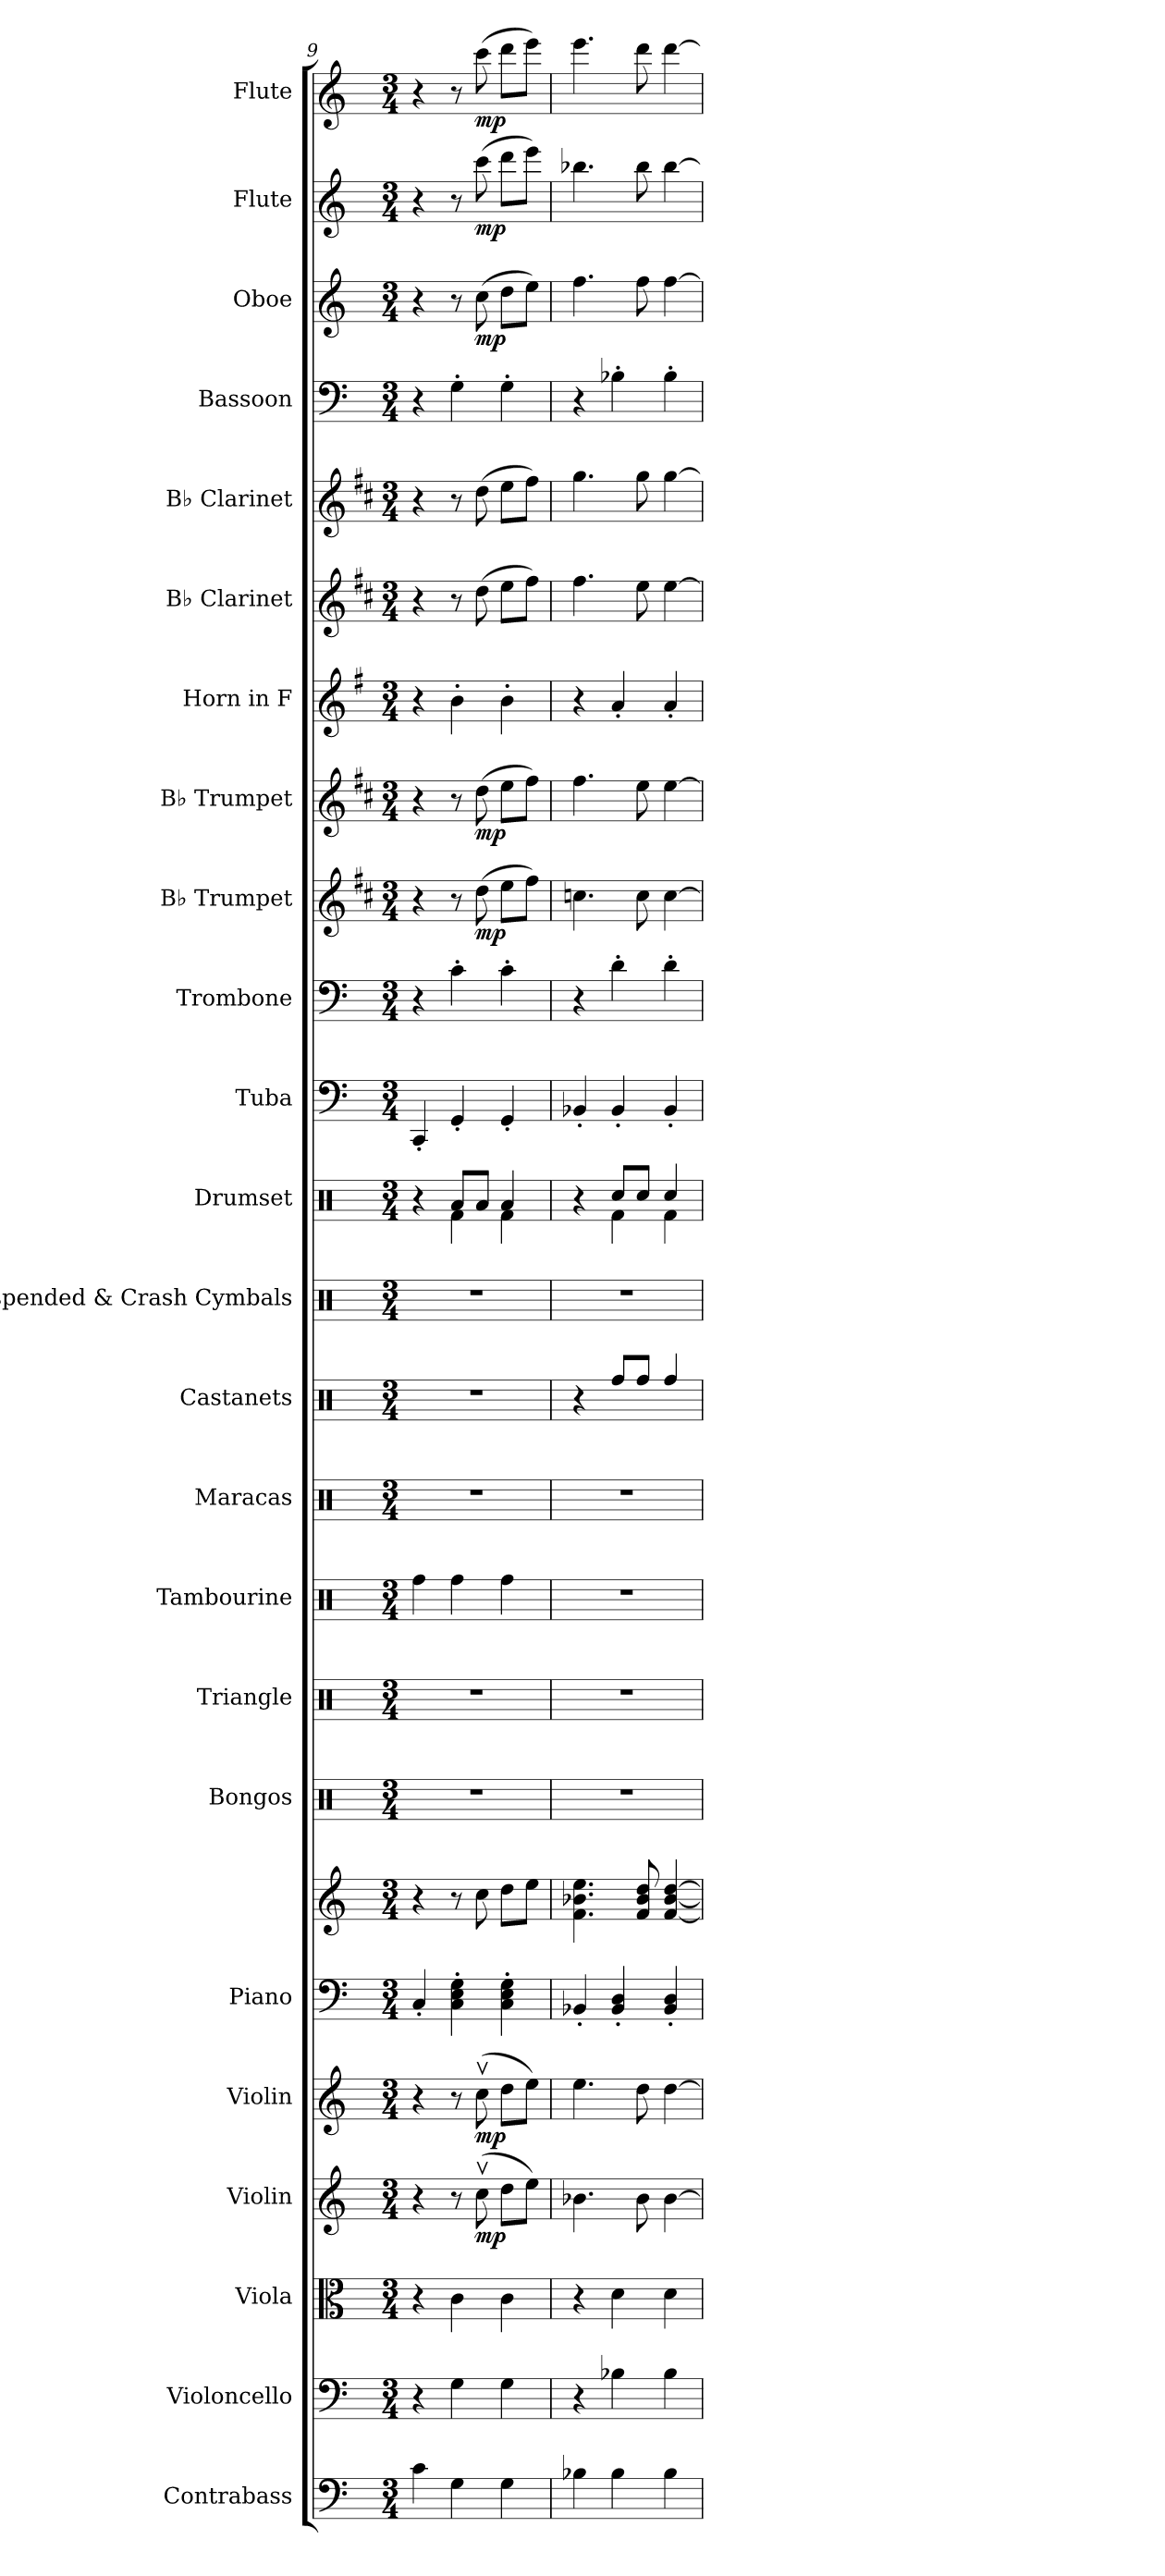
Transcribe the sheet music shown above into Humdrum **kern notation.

**kern	**kern	**kern	**kern	**dynam	**kern	**dynam	**kern	**kern	**kern	**kern	**kern	**kern	**kern	**kern	**kern	**kern	**kern	**kern	**dynam	**kern	**dynam	**kern	**kern	**kern	**kern	**kern	**dynam	**kern	**dynam	**kern	**dynam
*part24	*part23	*part22	*part21	*part21	*part20	*part20	*part19	*part19	*part18	*part17	*part16	*part15	*part14	*part13	*part12	*part11	*part10	*part9	*part9	*part8	*part8	*part7	*part6	*part5	*part4	*part3	*part3	*part2	*part2	*part1	*part1
*staff25	*staff24	*staff23	*staff22	*staff22	*staff21	*staff21	*staff20	*staff19	*staff18	*staff17	*staff16	*staff15	*staff14	*staff13	*staff12	*staff11	*staff10	*staff9	*staff9	*staff8	*staff8	*staff7	*staff6	*staff5	*staff4	*staff3	*staff3	*staff2	*staff2	*staff1	*staff1
*I"Contrabass	*I"Violoncello	*I"Viola	*I"Violin	*	*I"Violin	*	*I"Piano	*	*I"Bongos	*I"Triangle	*I"Tambourine	*I"Maracas	*I"Castanets	*I"Suspended &amp; Crash Cymbals	*I"Drumset	*I"Tuba	*I"Trombone	*I"B♭ Trumpet	*	*I"B♭ Trumpet	*	*I"Horn in F	*I"B♭ Clarinet	*I"B♭ Clarinet	*I"Bassoon	*I"Oboe	*	*I"Flute	*	*I"Flute	*
*I'Cb.	*I'Vc.	*I'Vla.	*I'Vln.	*	*I'Vln.	*	*I'Pno.	*	*I'Bon.	*I'Trgl.	*I'Tamb.	*I'Mrcs.	*I'Cst.	*I'Cym.	*I'D. Set	*I'Tba.	*I'Tbn.	*I'B♭ Tpt.	*	*I'B♭ Tpt.	*	*	*I'B♭ Cl.	*I'B♭ Cl.	*I'Bsn.	*I'Ob.	*	*I'Fl.	*	*I'Fl.	*
*clefF4	*clefF4	*clefC3	*clefG2	*	*clefG2	*	*clefF4	*clefG2	*clefX	*clefX	*clefX	*clefX	*clefX	*clefX	*clefX	*clefF4	*clefF4	*clefG2	*	*clefG2	*	*clefG2	*clefG2	*clefG2	*clefF4	*clefG2	*	*clefG2	*	*clefG2	*
*ITrd7c12	*	*	*	*	*	*	*	*	*	*	*	*	*	*	*	*	*	*ITrd1c2	*	*ITrd1c2	*	*ITrd4c7	*ITrd1c2	*ITrd1c2	*	*	*	*	*	*	*
*k[]	*k[]	*k[]	*k[]	*	*k[]	*	*k[]	*k[]	*k[]	*k[]	*k[]	*k[]	*k[]	*k[]	*k[]	*k[]	*k[]	*k[]	*	*k[]	*	*k[]	*k[]	*k[]	*k[]	*k[]	*	*k[]	*	*k[]	*
*M3/4	*M3/4	*M3/4	*M3/4	*	*M3/4	*	*M3/4	*M3/4	*M3/4	*M3/4	*M3/4	*M3/4	*M3/4	*M3/4	*M3/4	*M3/4	*M3/4	*M3/4	*	*M3/4	*	*M3/4	*M3/4	*M3/4	*M3/4	*M3/4	*	*M3/4	*	*M3/4	*
=9	=9	=9	=9	=9	=9	=9	=9	=9	=9	=9	=9	=9	=9	=9	=9	=9	=9	=9	=9	=9	=9	=9	=9	=9	=9	=9	=9	=9	=9	=9	=9
*	*	*	*	*	*	*	*	*	*	*	*	*	*	*	*^	*	*	*	*	*	*	*	*	*	*	*	*	*	*	*	*
4C\	4r	4r	4r	.	4r	.	4C'/	4r	2.r	2.r	4Rff\	2.r	2.r	2.r	4r	4ryy	4CC'/	4r	4r	.	4r	.	4r	4r	4r	4r	4r	.	4r	.	4r	.
4GG\	4G\	4c\	8r	.	8r	.	4C\' 4E\' 4G\'	8r	.	.	4Rff\	.	.	.	8Ra/L	4Rf\	4GG'/	4c'\	8r	.	8r	.	4e'\	8r	8r	4G'\	8r	.	8r	.	8r	.
!	!	!	!	!LO:DY:b	!	!LO:DY:b	!	!	!	!	!	!	!	!	!	!	!	!	!	!LO:DY:b	!	!LO:DY:b	!	!	!	!	!	!LO:DY:b	!	!LO:DY:b	!	!LO:DY:b
.	.	.	(8ccv\	mp	(8ccv\	mp	.	8cc\	.	.	.	.	.	.	8Ra/J	.	.	.	(8cc\	mp	(8cc\	mp	.	(8cc\	(8cc\	.	(8cc\	mp	(8ccc\	mp	(8ccc\	mp
4GG\	4G\	4c\	8dd\L	.	8dd\L	.	4C\' 4E\' 4G\'	8dd\L	.	.	4Rff\	.	.	.	4Ra/	4Rf\	4GG'/	4c'\	8dd\L	.	8dd\L	.	4e'\	8dd\L	8dd\L	4G'\	8dd\L	.	8ddd\L	.	8ddd\L	.
.	.	.	8ee\J)	.	8ee\J)	.	.	8ee\J	.	.	.	.	.	.	.	.	.	.	8ee\J)	.	8ee\J)	.	.	8ee\J)	8ee\J)	.	8ee\J)	.	8eee\J)	.	8eee\J)	.
=10	=10	=10	=10	=10	=10	=10	=10	=10	=10	=10	=10	=10	=10	=10	=10	=10	=10	=10	=10	=10	=10	=10	=10	=10	=10	=10	=10	=10	=10	=10	=10	=10
4BB-X\	4r	4r	4.b-X\	.	4.ee\	.	4BB-X'/	4.f\ 4.b-X\ 4.ee\	2.r	2.r	2.r	2.r	4r	2.r	4r	4ryy	4BB-X'/	4r	4.b-X\	.	4.ee\	.	4r	4.ee\	4.ff\	4r	4.ff\	.	4.bb-X\	.	4.eee\	.
4BB-\	4B-X\	4d\	.	.	.	.	4BB-/' 4D/'	.	.	.	.	.	8Rff/L	.	8Rcc/L	4Rf\	4BB-'/	4d'\	.	.	.	.	4d'/	.	.	4B-X'\	.	.	.	.	.	.
.	.	.	8b-\	.	8dd\	.	.	8f/ 8b-/ 8dd/	.	.	.	.	8Rff/J	.	8Rcc/J	.	.	.	8b-\	.	8dd\	.	.	8dd\	8ff\	.	8ff\	.	8bb-\	.	8ddd\	.
4BB-\	4B-\	4d\	[4b-\	.	[4dd\	.	4BB-/' 4D/'	[4f/ [4b-/ [4dd/	.	.	.	.	4Rff/	.	4Rcc/	4Rf\	4BB-'/	4d'\	[4b-\	.	[4dd\	.	4d'/	[4dd\	[4ff\	4B-'\	[4ff\	.	[4bb-\	.	[4ddd\	.
*	*	*	*	*	*	*	*	*	*	*	*	*	*	*	*v	*v	*	*	*	*	*	*	*	*	*	*	*	*	*	*	*	*
=	=	=	=	=	=	=	=	=	=	=	=	=	=	=	=	=	=	=	=	=	=	=	=	=	=	=	=	=	=	=	=
*-	*-	*-	*-	*-	*-	*-	*-	*-	*-	*-	*-	*-	*-	*-	*-	*-	*-	*-	*-	*-	*-	*-	*-	*-	*-	*-	*-	*-	*-	*-	*-
